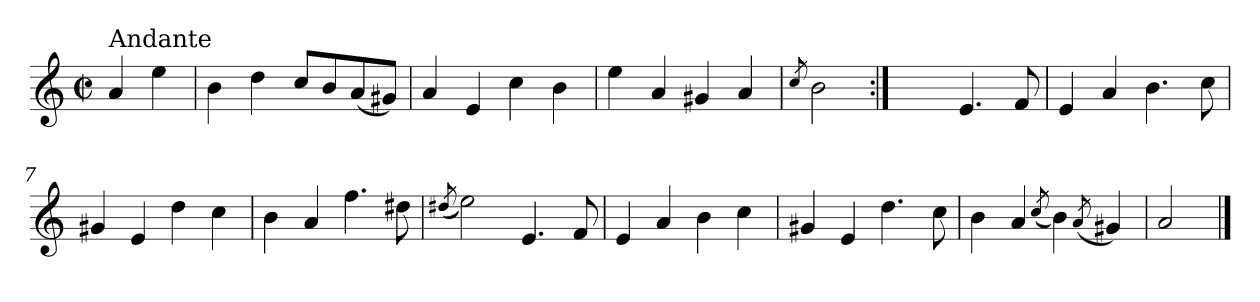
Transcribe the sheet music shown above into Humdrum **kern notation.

**kern
*part1
*staff1
*clefG2
*k[]
*C:
*M2/2
*met(c|)
=
!LO:TX:a:t=Andante
4a/
4ee\
=1
4b\
4dd\
8cc/L
8b/
(<8a/
8g#X/J)
=2
4a/
4e/
4cc\
4b\
=3
4ee\
4a/
4g#X/
4a/
=4
8qcc/
2b\
=5:|!
2ryy
4.e/
8f/
!!LO:LB:g=z
=6
4e/
4a/
4.b\
8cc\
=7
4g#X/
4e/
4dd\
4cc\
=8
4b\
4a/
4.ff\
8dd#X\
=9
(<8qdd#X/
2ee\)
4.e/
8f/
=10
4e/
4a/
4b\
4cc\
=11
4g#X/
4e/
4.dd\
8cc\
!!LO:LB:g=z
=12
4b\
4a/
(<8qcc/
4b\)
(<8qa/
4g#X/)
=13
2a/
==
*-
